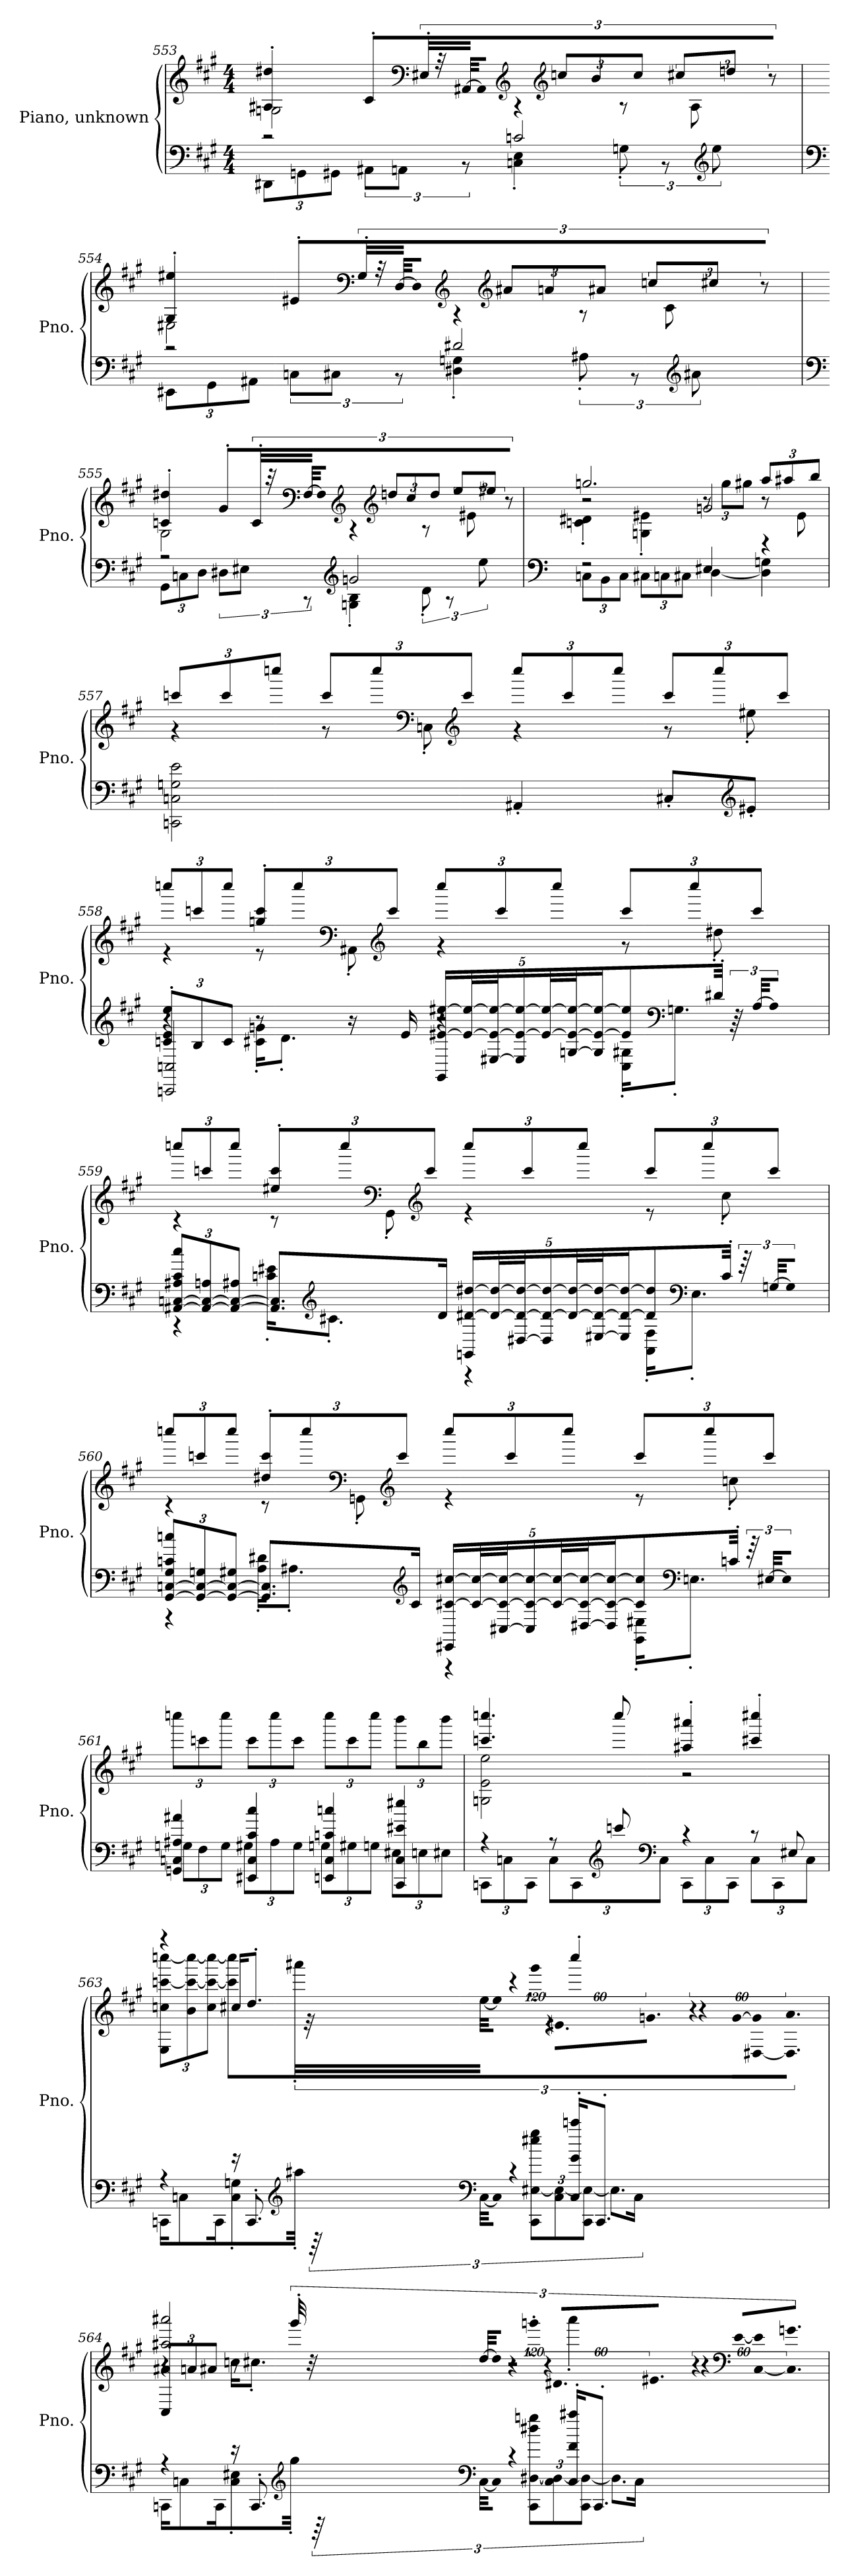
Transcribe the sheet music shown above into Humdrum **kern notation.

**kern	**kern
*part1	*part1
*staff2	*staff1
*I"Piano, unknown	*
*I'Pno.	*
!!LO:LB:g=z
*clefF4	*clefG2
*k[f#c#g#]	*k[f#c#g#]
*M4/4	*M4/4
=553	=553
*^	*
*	*Xbrackettup	*
*	*	*^
2r	12DD#X\L	4A#X/' 4dd#X/'	2Gn\
.	12GGn\	.	.
.	12GG#X\J	.	.
*	*brackettup	*	*
.	12AA#X\L	8c#'/L	.
.	12AAn\J	.	.
*	*	*clefF4	*
.	.	48E#X'/Jkk	.
.	.	48r	.
.	12r	[48AA#X/KLL	.
.	.	16AA#/JJ]	.
*	*	*clefG2	*
*	*	*Xbrackettup	*
2cn/	4Cn\' 4E\'	12ccn/L	4r
.	.	12b/	.
.	.	12cc/J	.
*	*	*brackettup	*
.	12Gn'\	12cc#X/L	8r
.	12r	12ddn/J	.
.	.	.	8A#\
*clefG2	*	*	*
.	12ee\	12r	.
!!LO:LB:g=z	!!
=554	=554	=554	=554
*clefF4	*	*	*
*	*Xbrackettup	*	*
2r	12EE#X\L	4G#/' 4ee#X/'	2E#X\
.	12GG#\	.	.
.	12AA#X\J	.	.
*	*brackettup	*	*
.	12Cn\L	8e#X'/L	.
.	12C#X\J	.	.
*	*	*clefF4	*
.	.	48G#'/Jkk	.
.	.	48r	.
.	12r	[48D/KLL	.
.	.	16D/JJ]	.
*	*	*clefG2	*
*	*	*Xbrackettup	*
2d#X/	4D#X\' 4Gn\'	12a#X/L	4r
.	.	12an/	.
.	.	12a#X/J	.
*	*	*brackettup	*
.	12A#X'\	12ccn/L	8r
.	12r	12cc#X/J	.
.	.	.	8c#\
*clefG2	*	*	*
.	12a#X\	12r	.
!!LO:LB:g=z	!!
=555	=555	=555	=555
*clefF4	*	*	*
*	*Xbrackettup	*	*
2r	12GG#\L	4cn/' 4dd#X/'	2G#\
.	12Cn\	.	.
.	12D\J	.	.
*	*brackettup	*	*
.	12D#X\L	8g#'/L	.
.	12E#X\J	.	.
.	.	48c'/Jkk	.
.	.	48r	.
*	*	*clefF4	*
.	12r	[48F#/KLL	.
.	.	16F#/JJ]	.
*clefG2	*	*clefG2	*
*	*	*Xbrackettup	*
2gn/	4Gn\' 4B\'	12ddn/L	4r
.	.	12cc#/	.
.	.	12dd/J	.
*	*	*brackettup	*
.	12d'\	12ee/L	8r
.	12r	12ee#X/J	.
.	.	.	8e#X\
.	12ee\	12r	.
*	*	*v	*v
=556	=556	=556
*clefF4	*	*
*	*Xbrackettup	*
*	*	*^
*	*	*	*^
2r	12Cn\L	2.ggn/	4cn\' 4d#X\'	2r
.	12BB\	.	.	.
.	12C\J	.	.	.
.	12C#X\L	.	4Gn\' 4e#X\'	.
.	12Cn\	.	.	.
.	12C#X\J	.	.	.
4E#X/	[4D\	.	12r	2gn/
.	.	.	12gg\L	.
.	.	.	12gg#X\J	.
*	*	*Xbrackettup	*	*
4r	4D\] 4Gn\	12aa/L	8r	.
.	.	12aa#X/	.	.
.	.	.	8e#\	.
.	.	12bb/J	.	.
*v	*v	*	*	*
*	*	*v	*v
!!LO:LB:g=z
=557	=557	=557
2CCn\ 2Cn\ 2Gn\ 2e\	12cccn/L	4r
.	12ccc/	.
.	12ccccn/J	.
.	12ccc/L	8r
.	12cccc/	.
*	*clefF4	*
.	.	8Cn'\
*	*clefG2	*
.	12ccc/J	.
4AA#X'/	12cccc/L	4r
.	12ccc/	.
.	12cccc/J	.
8C#X'/L	12ccc/L	8r
.	12cccc/	.
*clefG2	*	*
8e#X'/J	.	8ee#X'\
.	12ccc/J	.
!!LO:PB:g=z	!!
=558	=558	=558
*^	*	*
*	*^	*	*
12cn/' 12e/' 12ee/'L	4r	2CCn/ 2Cn/	12ccccn/L	4r
12B/	.	.	12cccn/	.
12c/J	.	.	12cccc/J	.
8r	16c#X\' 16gn\'KL	.	12ggn/' 12ccc/'L	8r
.	8.d'\J	.	.	.
.	.	.	12cccc/	.
*	*	*	*clefF4	*
16r	.	.	.	8AA#X'\
*	*	*	*clefG2	*
.	.	.	12ccc/J	.
16e/	.	.	.	.
20GG#/ [20e#X/ [20ee#X/LL	4r	2r	12cccc/L	4r
40e#/_ 40ee#/_L	.	.	.	.
[40E#X/ 40e#/_ 40ee#/_J	.	.	.	.
.	.	.	12ccc/	.
20E#/] 20e#/_ 20ee#/_	.	.	.	.
40e#/_ 40ee#/_L	.	.	.	.
.	.	.	12cccc/J	.
[40Gn/ 40e#/_ 40ee#/_J	.	.	.	.
20G/] 20e#/_ 20ee#/_J	.	.	.	.
8e#/] 8ee#/]	16C\' 16G#X\'KL	.	12ccc/L	8r
*clefF4	*	*	*	*
.	8.Gn'\J	.	.	.
.	.	.	12cccc/	.
32d#X'/Jkk	.	.	.	8dd#X'\
*brackettup	*	*	*	*
96r	.	.	.	.
[48A/KLL	.	.	12ccc/J	.
16A/JJ]	.	.	.	.
*v	*v	*v	*	*
!!LO:LB:g=z	!!
=559	=559	=559
*Xbrackettup	*	*
*^	*	*
[12AA#X/ [12Cn/ 12A#X/ 12c#/ 12cc#/L	4r	12ccccn/L	4r
12AA#/_ 12C/_ 12An/	.	12cccn/	.
12AA#/_ 12C/_ 12A#X/J	.	12cccc/J	.
8.AA#/] 8.C/]L	16cn\' 16e#X\'KL	12ee#X/' 12ccc/'L	8r
*clefG2	*	*	*
.	8.c#X'\J	.	.
.	.	12cccc/	.
*	*	*clefF4	*
.	.	.	8GG#'\
*	*	*clefG2	*
.	.	12ccc/J	.
16d/Jk	.	.	.
20GGn/ [20d#X/ [20dd#X/LL	4r	12cccc/L	4r
40d#/_ 40dd#/_L	.	.	.
[40D#X/ 40d#/_ 40dd#/_J	.	.	.
.	.	12ccc/	.
20D#/] 20d#/_ 20dd#/_	.	.	.
40d#/_ 40dd#/_L	.	.	.
.	.	12cccc/J	.
[40E#X/ 40d#/_ 40dd#/_J	.	.	.
20E#/] 20d#/_ 20dd#/_J	.	.	.
8d#/] 8dd#/]	16AA#\' 16F#\'KL	12ccc/L	8r
*clefF4	*	*	*
.	8.E#'\J	.	.
.	.	12cccc/	.
32c#'/Jkk	.	.	8cc#'\
*brackettup	*	*	*
96r	.	.	.
[48Gn/KLL	.	12ccc/J	.
16G/JJ]	.	.	.
!!LO:LB:g=z	!!
=560	=560	=560	=560
*Xbrackettup	*	*	*
[12GG#/ [12Cn/ 12G#/ 12cn/ 12ccn/L	4r	12ccccn/L	4r
12GG#/_ 12C/_ 12Gn/	.	12cccn/	.
12GG#/_ 12C/_ 12G#X/J	.	12cccc/J	.
8.GG#/] 8.C/]L	16A\' 16d#X\'KL	12dd#X/' 12ccc/'L	8r
.	8.A#X'\J	.	.
.	.	12cccc/	.
*	*	*clefF4	*
.	.	.	8GGn'\
*	*	*clefG2	*
.	.	12ccc/J	.
*clefG2	*	*	*
16c/Jk	.	.	.
20EE#X/ [20c#X/ [20cc#X/LL	4r	12cccc/L	4r
40c#/_ 40cc#/_L	.	.	.
[40C#X/ 40c#/_ 40cc#/_J	.	.	.
.	.	12ccc/	.
20C#/] 20c#/_ 20cc#/_	.	.	.
40c#/_ 40cc#/_L	.	.	.
.	.	12cccc/J	.
[40D#X/ 40c#/_ 40cc#/_J	.	.	.
20D#/] 20c#/_ 20cc#/_J	.	.	.
8c#/] 8cc#/]	16GG#\' 16E#X\'KL	12ccc/L	8r
*clefF4	*	*	*
.	8.En'\J	.	.
.	.	12cccc/	.
32cn'/Jkk	.	.	8ccn'\
*brackettup	*	*	*
96r	.	.	.
[48E#X/KLL	.	12ccc/J	.
16E#/JJ]	.	.	.
*	*	*v	*v
!!LO:LB:g=z
=561	=561	=561
*	*Xbrackettup	*
4GGn/ 4Cn/ 4A#X/ 4a#X/	12Gn\L	12ccccn\L
.	12F#\	12cccn\
.	12G\J	12cccc\J
4EE#X/ 4C/ 4c#/ 4cc#/	12G#X\L	12ccc\L
.	12A#\	12cccc\
.	12G#\J	12ccc\J
4EEn/ 4C/ 4cn/ 4ccn/	12Gn\L	12cccc\L
.	12G#X\	12ccc\
.	12Gn\J	12cccc\J
4CC#/ 4C/ 4e#X/ 4ee#X/	12E#X\L	12bbb\L
.	12En\	12bb\
.	12E#X\J	12bbb\J
=562	=562	=562
*	*	*^
4r	12CCn\L	4.cccn/ 4.ccccn/	2Gn\ 2e\ 2ee\
.	12Cn\	.	.
.	12CC\J	.	.
8r	12C\L	.	.
.	12CC\	.	.
*clefG2	*	*	*
8cccn/	.	8cccc/	.
*clefF4	*	*	*
.	12C\J	.	.
4r	12CC\L	4aa#X/' 4aaa#X/'	2r
.	12C\	.	.
.	12CC\J	.	.
8r	12C\L	4ccc#X/' 4cccc#X/'	.
.	12CC\	.	.
8E#X/	.	.	.
.	12C\J	.	.
!!LO:LB:g=z	!!
=563	=563	=563	=563
4r	16CCn\KL	4r	12E\ 12ccn\ [12cccn\ [12ccccn\L
.	8Cn\	.	.
.	.	.	12b\ 12ccc\_ 12cccc\_
.	.	.	12cc\ 12ccc\_ 12cccc\_J
.	16CC\K	.	.
16r	8C\' 8Gn\'	16cc#X/KL	8ccc\] 8cccc\]L
8.CC'/	.	8.dd'/J	.
*clefG2	*	*	*
*	*	*	*brackettup
.	32aa#X'\Jkk	.	48aaa#X'\Jkk
.	.	.	48r
*	*brackettup	*	*
.	96r	.	.
*clefF4	*	*	*
.	[48C\KLL	.	[48ee\KLL
.	16C\JJ]	.	16ee\JJ]
*	*Xbrackettup	*	*
!	!	!	!LO:N:vis=16
4r	12CC\ [12E#X\ 12ee#X\ 12gg#\L	4r	1920%107ggg#'\
!	!	!	!LO:N:vis=32
.	.	.	1920%53r
.	12C\ 12E#\_	.	18.e#X\LL
.	12CC\ 12E#\_J	.	18.gn\JJ
!	!	!	!LO:N:vis=32
16C/' 16g#/' 16cccn/'KL	8.E#\L]	4cccc'/	1920%53r
!	!	!	!LO:N:vis=16
.	.	.	1920%107r
8.CC'/J	.	.	.
!	!	!	!LO:N:vis=32
.	.	.	[1920%53g\KLL
!	!	!	!LO:N:vis=16
.	.	.	[1920%107D#X\ 1920%107g\]
.	.	.	18.D#\] 18.a\JJ
.	16C\Jk	.	.
!!LO:LB:g=z
=564	=564	=564	=564
*	*	*	*^
*	*	*	*	*Xbrackettup
4r	16CCn\KL	2aa#X/ 2aaa#X/	4r	12C#/' 12a#X/'L
.	8Cn\	.	.	.
.	.	.	.	12an/
.	.	.	.	12a#X/J
.	16CC\K	.	.	.
16r	8C\' 8E#X\'	.	16ccn\KL	8r
8.CC'/	.	.	8.cc#X'\J	.
*clefG2	*	*	*	*
*	*	*	*	*brackettup
.	32gg#'\Jkk	.	.	48ggg#'/
.	.	.	.	48r
*	*brackettup	*	*	*
.	96r	.	.	.
*clefF4	*	*	*	*
.	[48C\KLL	.	.	[48dd/KLL
.	16C\JJ]	.	.	16dd/JJ]
*	*Xbrackettup	*	*	*
!	!	!	!	!LO:N:vis=16
4r	12CC\ [12D#X\ 12dd#X\ 12ggn\L	2r	4r	1920%107gggn'/
!	!	!	!	!LO:N:vis=32
.	.	.	.	1920%53r
.	12C\ 12D#\_	.	.	18.d#X/LL
.	12CC\ 12D#\_J	.	.	18.e#X/JJ
!	!	!	!	!LO:N:vis=32
16C/' 16f#/' 16aa#X/'KL	8.D#\L]	.	4aaa#'\	1920%53r
!	!	!	!	!LO:N:vis=16
.	.	.	.	1920%107r
8.CC'/J	.	.	.	.
*	*	*clefF4	*	*
!	!	!	!	!LO:N:vis=32
.	.	.	.	[1920%53e#/KLL
!	!	!	!	!LO:N:vis=16
.	.	.	.	[1920%107C#/ 1920%107e#/]
.	.	.	.	18.C#/] 18.gn/JJ
.	16C\Jk	.	.	.
*v	*v	*	*	*
*	*v	*v	*v
=	=
*-	*-
